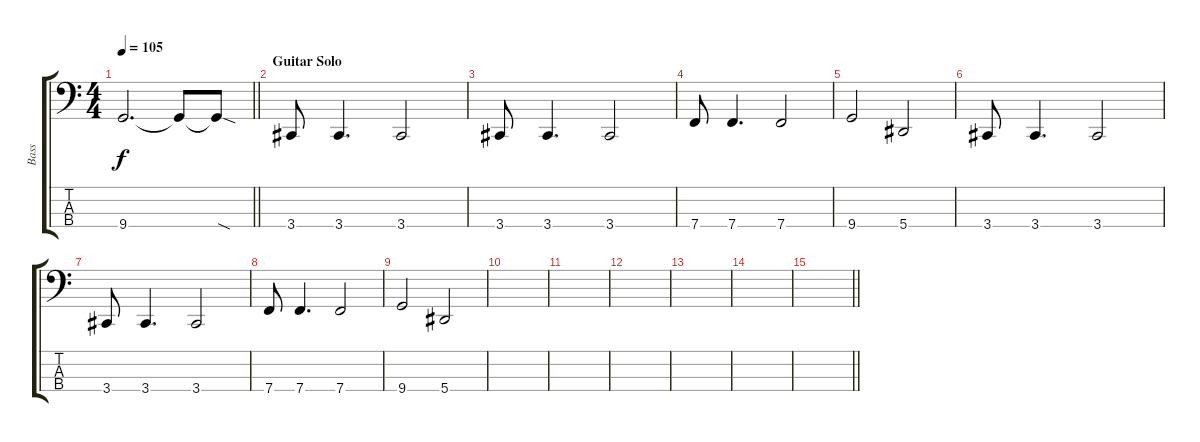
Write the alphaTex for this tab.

\track ("Bass" "Bass") {instrument electricbassfinger}
\staff {score tabs}
\tuning (Eb2 Bb1 F1 Bb0) {hide}
\ts (4 4)
\tempo 105
\clef f4
\barLineRight lightlight
\ks c
9.4.2{d dy f} 9.4{t}.8 9.4{sod t}.8 |
\section ("" "Guitar Solo")
3.4.8 3.4.4{d} 3.4.2 |
3.4.8 3.4.4{d} 3.4.2 |
7.4.8 7.4.4{d} 7.4.2 |
9.4.2 5.4.2 |
3.4.8 3.4.4{d} 3.4.2 |
3.4.8 3.4.4{d} 3.4.2 |
7.4.8 7.4.4{d} 7.4.2 |
9.4.2 5.4.2 |
|
|
|
|
|
\barLineRight lightlight
